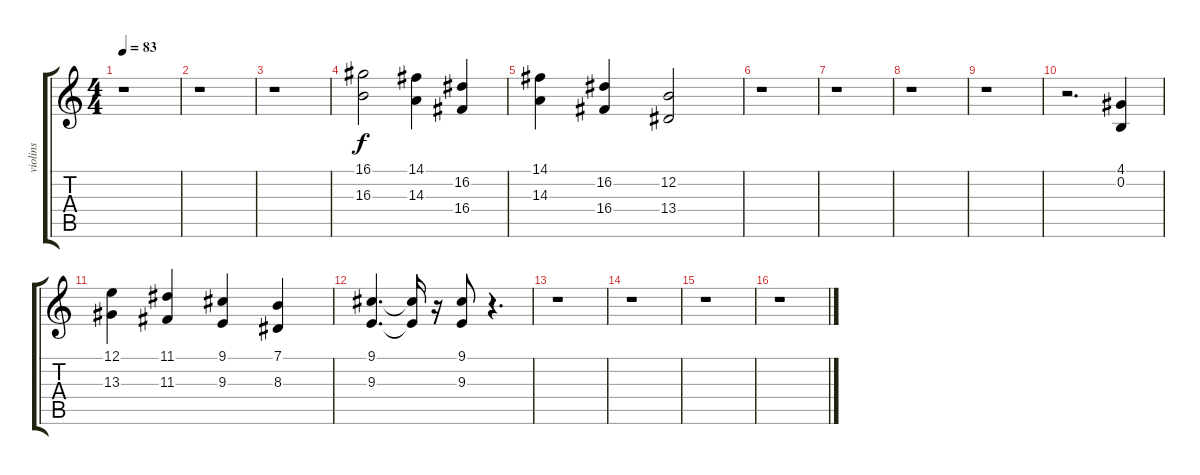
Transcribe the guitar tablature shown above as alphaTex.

\track ("violins" "violins") {instrument stringensemble2}
\staff {score tabs}
\tuning (E4 B3 G3 D3 A2 E2) {hide}
\ts (4 4)
\tempo 83
\clef g2
\ks c
r.1{dy f} |
r.1 |
r.1 |
(16.1 16.3).2 (14.1 14.3).4 (16.2 16.4).4 |
(14.1 14.3).4 (16.2 16.4).4 (12.2 13.4).2 |
r.1 |
r.1 |
r.1 |
r.1 |
r.2{d} (4.1 0.2).4 |
(12.1 13.3).4 (11.1 11.3).4 (9.1 9.3).4 (7.1 8.3).4 |
(9.1 9.3).4{d} (9.1{t} 9.3{t}).16 r.16 (9.1 9.3).8 r.4{d} |
r.1 |
r.1 |
r.1 |
r.1
